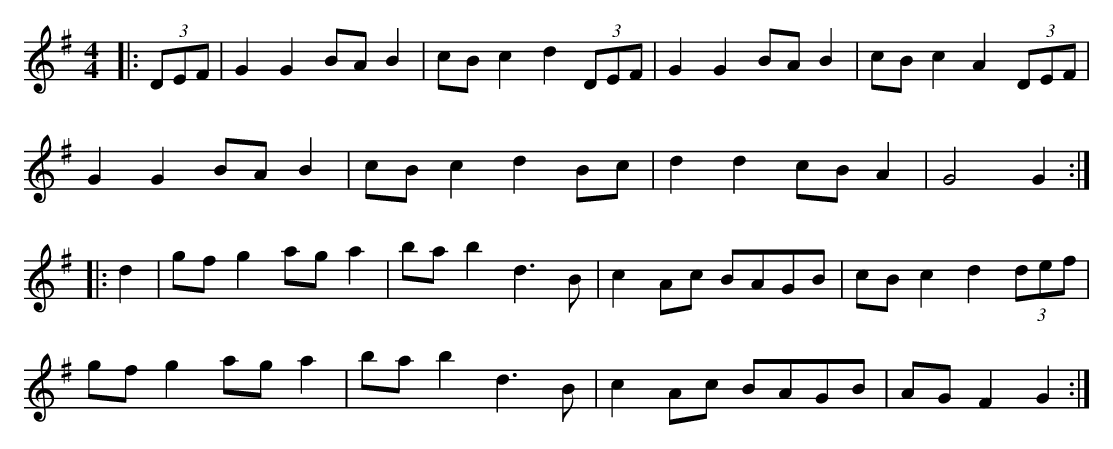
X:1
M:4/4
K:G
|:(3DEF|G2G2 BAB2|cBc2 d2(3DEF|G2G2 BAB2|cBc2 A2 (3DEF|
G2G2 BAB2|cBc2 d2Bc|d2 d2 cBA2|G4G2:|
|:d2|gfg2 aga2|bab2 d3B|c2Ac BAGB|cBc2 d2(3def|
gfg2 aga2|bab2 d3B|c2Ac BAGB|AGF2 G2:|
